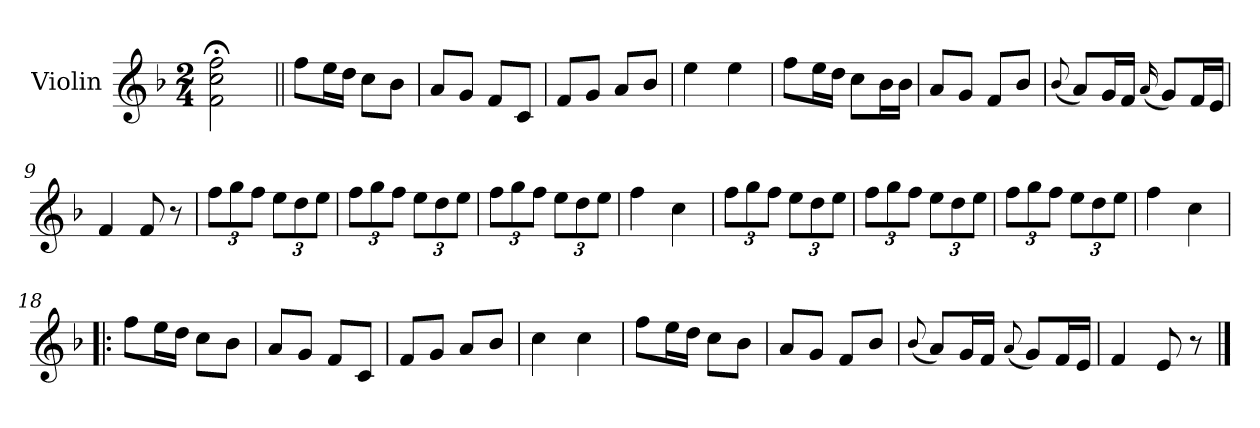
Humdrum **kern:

**kern
*part1
*staff1
*I"Violin
*I'Vln.
*clefG2
*k[b-]
*M2/4
=1
2f;<\ 2cc;<\ 2ff;<\
=2||
8ff\L
16ee\L
16dd\JJ
8cc\L
8b-\J
=3
8a/L
8g/J
8f/L
8c/J
=4
8f/L
8g/J
8a/L
8b-/J
=5
4ee\
4ee\
=6
8ff\L
16ee\L
16dd\JJ
8cc\L
16b-\L
16b-\JJ
=7
8a/L
8g/J
8f/L
8b-/J
!!LO:LB:g=z
=8
(<8qqb-/
8a/L)
16g/L
16f/JJ
(<16qqa/
8g/L)
16f/L
16e/JJ
=9
4f/
8f/
8r
=10
*Xbrackettup
12ff\L
12gg\
12ff\J
12ee\L
12dd\
12ee\J
=11
12ff\L
12gg\
12ff\J
12ee\L
12dd\
12ee\J
=12
12ff\L
12gg\
12ff\J
12ee\L
12dd\
12ee\J
=13
4ff\
4cc\
=14
12ff\L
12gg\
12ff\J
12ee\L
12dd\
12ee\J
!!LO:LB:g=z
=15
12ff\L
12gg\
12ff\J
12ee\L
12dd\
12ee\J
=16
12ff\L
12gg\
12ff\J
12ee\L
12dd\
12ee\J
=17
4ff\
4cc\
=18!|:
8ff\L
16ee\L
16dd\JJ
8cc\L
8b-\J
=19
8a/L
8g/J
8f/L
8c/J
=20
8f/L
8g/J
8a/L
8b-/J
=21
4cc\
4cc\
!!LO:LB:g=z
=22
8ff\L
16ee\L
16dd\JJ
8cc\L
8b-\J
=23
8a/L
8g/J
8f/L
8b-/J
=24
(<8qqb-/
8a/L)
16g/L
16f/JJ
(<8qqa/
8g/L)
16f/L
16e/JJ
=25
4f/
8e/
8r
==
*-
